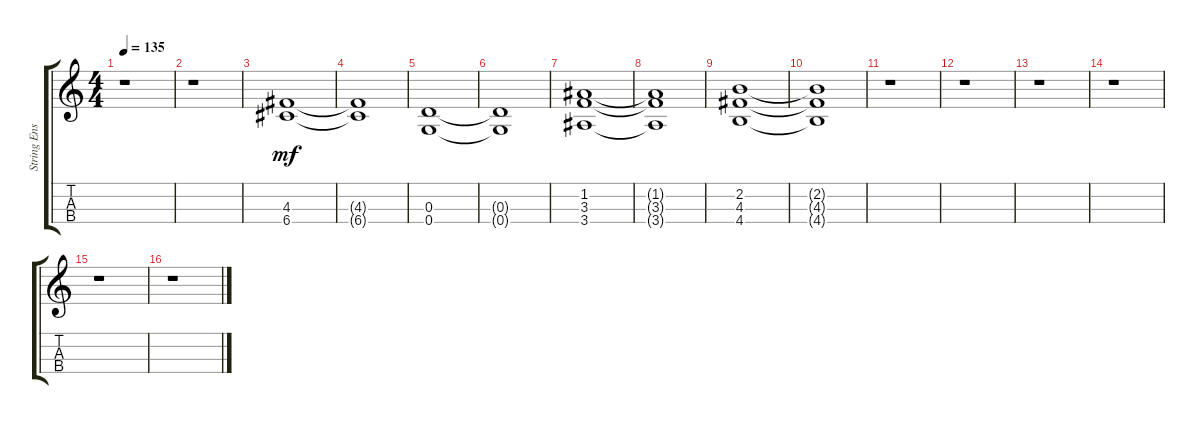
\track ("String Ensemble 1 (low)" "String Ens") {instrument stringensemble1}
\staff {score tabs}
\tuning (E5 A4 D4 G3) {hide}
\ts (4 4)
\tempo 135
\clef g2
\ks c
r.1{dy mf} |
r.1 |
(4.3 6.4).1 |
(4.3{t} 6.4{t}).1 |
(0.3 0.4).1 |
(0.3{t} 0.4{t}).1 |
(1.2 3.3 3.4).1 |
(1.2{t} 3.3{t} 3.4{t}).1 |
(2.2 4.3 4.4).1 |
(2.2{t} 4.3{t} 4.4{t}).1 |
r.1 |
r.1 |
r.1 |
r.1 |
r.1 |
r.1
